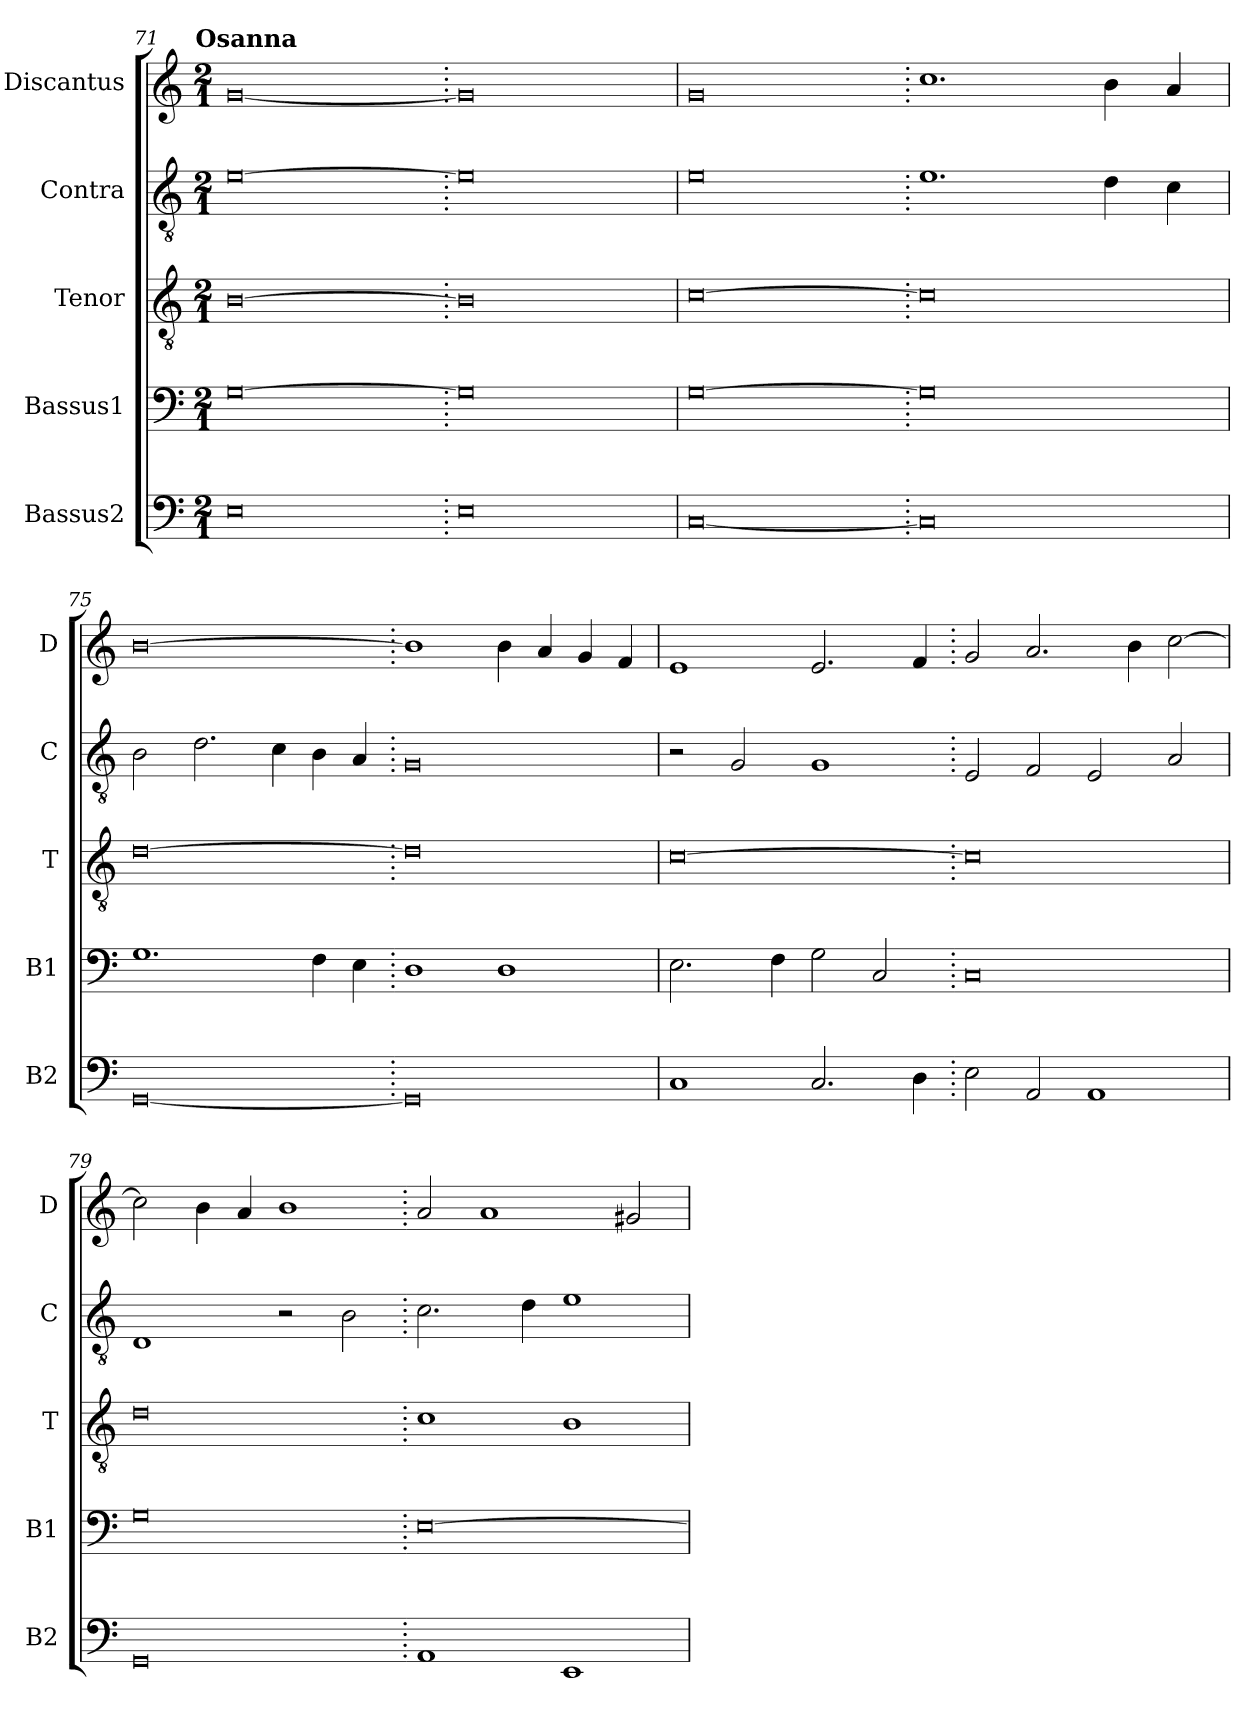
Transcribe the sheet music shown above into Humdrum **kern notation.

**kern	**kern	**kern	**kern	**kern
*part5	*part4	*part3	*part2	*part1
*staff5	*staff4	*staff3	*staff2	*staff1
*I"Bassus2	*I"Bassus1	*I"Tenor	*I"Contra	*I"Discantus
*I'B2	*I'B1	*I'T	*I'C	*I'D
!!LO:LB:g=z
*clefF4	*clefF4	*clefGv2	*clefGv2	*clefG2
*k[]	*k[]	*k[]	*k[]	*k[]
!!LO:TX:omd:t=Osanna
*M2/1	*M2/1	*M2/1	*M2/1	*M2/1
=71	=71	=71	=71	=71
0E	[0G	[0B	[0e	[0g
=72.	=72.	=72.	=72.	=72.
0E	0G]	0B]	0e]	0g]
=73	=73	=73	=73	=73
[0C	[0G	[0c	0e	0g
=74.	=74.	=74.	=74.	=74.
0C]	0G]	0c]	1.e	1.cc
.	.	.	4d\	4b\
.	.	.	4c\	4a/
=75	=75	=75	=75	=75
[0GG	1.G	[0d	2B\	[0b
.	.	.	2.d\	.
.	.	.	4c\	.
.	4F\	.	4B\	.
.	4E\	.	4A/	.
=76.	=76.	=76.	=76.	=76.
0GG]	1D	0d]	0G	1b]
.	1D	.	.	4b\
.	.	.	.	4a/
.	.	.	.	4g/
.	.	.	.	4f/
=77	=77	=77	=77	=77
1C	2.E\	[0c	2r	1e
.	.	.	2G/	.
.	4F\	.	.	.
2.C/	2G\	.	1G	2.e/
.	2C/	.	.	.
4D\	.	.	.	4f/
=78.	=78.	=78.	=78.	=78.
2E\	0C	0c]	2E/	2g/
2AA/	.	.	2F/	2.a/
1AA	.	.	2E/	.
.	.	.	.	4b\
.	.	.	2A/	[2cc\
=79	=79	=79	=79	=79
0GG	0G	0d	1D	2cc\]
.	.	.	.	4b\
.	.	.	.	4a/
.	.	.	2r	1b
.	.	.	2B\	.
=80.	=80.	=80.	=80.	=80.
1AA	[0E	1c	2.c\	2a/
.	.	.	.	1a
.	.	.	4d\	.
1EE	.	1B	1e	.
.	.	.	.	2g#X/
=	=	=	=	=
*-	*-	*-	*-	*-
